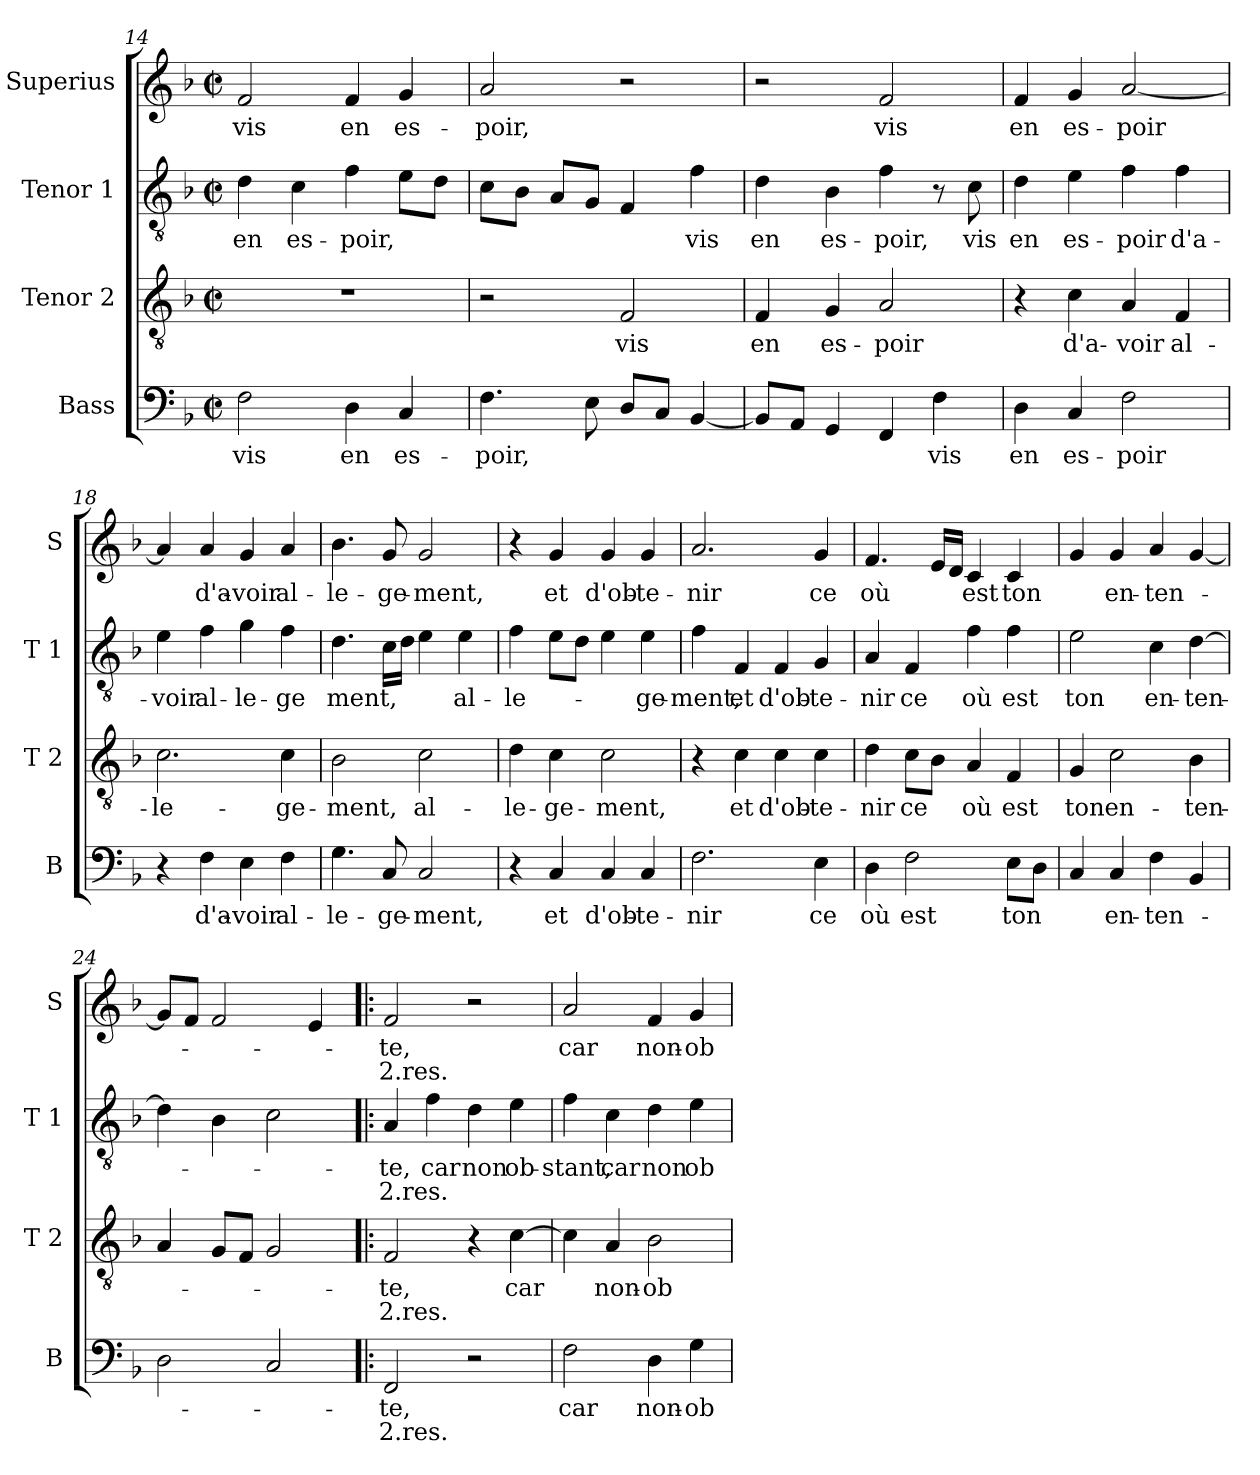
**kern	**text	**text	**kern	**text	**text	**kern	**text	**text	**kern	**text	**text
*part4	*part4	*part4	*part3	*part3	*part3	*part2	*part2	*part2	*part1	*part1	*part1
*staff4	*staff4	*staff4	*staff3	*staff3	*staff3	*staff2	*staff2	*staff2	*staff1	*staff1	*staff1
*I"Bass	*	*	*I"Tenor 2	*	*	*I"Tenor 1	*	*	*I"Superius	*	*
*I'B	*	*	*I'T 2	*	*	*I'T 1	*	*	*I'S	*	*
*clefF4	*	*	*clefGv2	*	*	*clefGv2	*	*	*clefG2	*	*
*k[b-]	*	*	*k[b-]	*	*	*k[b-]	*	*	*k[b-]	*	*
*F:	*	*	*F:	*	*	*F:	*	*	*F:	*	*
*M2/2	*	*	*M2/2	*	*	*M2/2	*	*	*M2/2	*	*
*met(c|)	*	*	*met(c|)	*	*	*met(c|)	*	*	*met(c|)	*	*
=14	=14	=14	=14	=14	=14	=14	=14	=14	=14	=14	=14
2F\	vis	.	1r	.	.	4d\	en	.	2f/	vis	.
.	.	.	.	.	.	4c\	es-	.	.	.	.
4D\	en	.	.	.	.	4f\	-poir,	.	4f/	en	.
4C/	es-	.	.	.	.	8e\L	.	.	4g/	es-	.
.	.	.	.	.	.	8d\J	.	.	.	.	.
=15	=15	=15	=15	=15	=15	=15	=15	=15	=15	=15	=15
4.F\	-poir,	.	2r	.	.	8c\L	.	.	2a/	-poir,	.
.	.	.	.	.	.	8B-\J	.	.	.	.	.
.	.	.	.	.	.	8A/L	.	.	.	.	.
8E\	.	.	.	.	.	8G/J	.	.	.	.	.
8D/L	.	.	2F/	vis	.	4F/	.	.	2r	.	.
8C/J	.	.	.	.	.	.	.	.	.	.	.
[4BB-/	.	.	.	.	.	4f\	vis	.	.	.	.
!!LO:PB:g=z
=16	=16	=16	=16	=16	=16	=16	=16	=16	=16	=16	=16
8BB-/L]	.	.	4F/	en	.	4d\	en	.	2r	.	.
8AA/J	.	.	.	.	.	.	.	.	.	.	.
4GG/	.	.	4G/	es-	.	4B-\	es-	.	.	.	.
4FF/	.	.	2A/	-poir	.	4f\	-poir,	.	2f/	vis	.
4F\	vis	.	.	.	.	8r	.	.	.	.	.
.	.	.	.	.	.	8c\	vis	.	.	.	.
=17	=17	=17	=17	=17	=17	=17	=17	=17	=17	=17	=17
4D\	en	.	4r	.	.	4d\	en	.	4f/	en	.
4C/	es-	.	4c\	d'a-	.	4e\	es-	.	4g/	es-	.
2F\	-poir	.	4A/	-voir	.	4f\	-poir	.	[2a/	-poir	.
.	.	.	4F/	al-	.	4f\	d'a-	.	.	.	.
=18	=18	=18	=18	=18	=18	=18	=18	=18	=18	=18	=18
4r	.	.	2.c\	-le-	.	4e\	-voir	.	4a/]	.	.
4F\	d'a-	.	.	.	.	4f\	al-	.	4a/	d'a-	.
4E\	-voir	.	.	.	.	4g\	-le-	.	4g/	-voir	.
4F\	al-	.	4c\	-ge-	.	4f\	-ge	.	4a/	al-	.
=19	=19	=19	=19	=19	=19	=19	=19	=19	=19	=19	=19
4.G\	-le-	.	2B-\	-ment,	.	4.d\	ment,	.	4.b-\	-le-	.
8C/	-ge-	.	.	.	.	16c\LL	.	.	8g/	-ge-	.
.	.	.	.	.	.	16d\JJ	.	.	.	.	.
2C/	-ment,	.	2c\	al-	.	4e\	.	.	2g/	-ment,	.
.	.	.	.	.	.	4e\	al-	.	.	.	.
=20	=20	=20	=20	=20	=20	=20	=20	=20	=20	=20	=20
4r	.	.	4d\	-le-	.	4f\	-le-	.	4r	.	.
4C/	et	.	4c\	-ge-	.	8e\L	.	.	4g/	et	.
.	.	.	.	.	.	8d\J	.	.	.	.	.
4C/	d'ob-	.	2c\	-ment,	.	4e\	.	.	4g/	d'ob-	.
4C/	-te-	.	.	.	.	4e\	-ge-	.	4g/	-te-	.
!!LO:LB:g=z
=21	=21	=21	=21	=21	=21	=21	=21	=21	=21	=21	=21
2.F\	-nir	.	4r	.	.	4f\	-ment,	.	2.a/	-nir	.
.	.	.	4c\	et	.	4F/	et	.	.	.	.
.	.	.	4c\	d'ob-	.	4F/	d'ob-	.	.	.	.
4E\	ce	.	4c\	-te-	.	4G/	-te-	.	4g/	ce	.
=22	=22	=22	=22	=22	=22	=22	=22	=22	=22	=22	=22
4D\	où	.	4d\	-nir	.	4A/	-nir	.	4.f/	où	.
2F\	est	.	8c\L	ce	.	4F/	ce	.	.	.	.
.	.	.	8B-\J	.	.	.	.	.	16e/LL	.	.
.	.	.	.	.	.	.	.	.	16d/JJ	.	.
.	.	.	4A/	où	.	4f\	où	.	4c/	est	.
8E\L	ton	.	4F/	est	.	4f\	est	.	4c/	ton	.
8D\J	.	.	.	.	.	.	.	.	.	.	.
=23	=23	=23	=23	=23	=23	=23	=23	=23	=23	=23	=23
4C/	.	.	4G/	ton	.	2e\	ton	.	4g/	.	.
4C/	en-	.	2c\	en-	.	.	.	.	4g/	en-	.
4F\	-ten-	.	.	.	.	4c\	en-	.	4a/	-ten-	.
4BB-/	.	.	4B-\	-ten-	.	[4d\	-ten-	.	[4g/	.	.
=24	=24	=24	=24	=24	=24	=24	=24	=24	=24	=24	=24
2D\	.	.	4A/	.	.	4d\]	.	.	8g/L]	.	.
.	.	.	.	.	.	.	.	.	8f/J	.	.
.	.	.	8G/L	.	.	4B-\	.	.	2f/	.	.
.	.	.	8F/J	.	.	.	.	.	.	.	.
2C/	.	.	2G/	.	.	2c\	.	.	.	.	.
.	.	.	.	.	.	.	.	.	4e/	.	.
=25!|:	=25!|:	=25!|:	=25!|:	=25!|:	=25!|:	=25!|:	=25!|:	=25!|:	=25!|:	=25!|:	=25!|:
2FF/	-te,	2.res.	2F/	-te,	2.res.	4A/	-te,	2.res.	2f/	-te,	2.res.
.	.	.	.	.	.	4f\	car	.	.	.	.
2r	.	.	4r	.	.	4d\	non	.	2r	.	.
.	.	.	[4c\	car	.	4e\	ob-	.	.	.	.
!!LO:LB:g=z
=26	=26	=26	=26	=26	=26	=26	=26	=26	=26	=26	=26
2F\	car	.	4c\]	.	.	4f\	-stant,	.	2a/	car	.
.	.	.	4A/	non-	.	4c\	car	.	.	.	.
4D\	non-	.	2B-\	-ob-	.	4d\	non	.	4f/	non-	.
4G\	-ob-	.	.	.	.	4e\	ob-	.	4g/	-ob-	.
=	=	=	=	=	=	=	=	=	=	=	=
*-	*-	*-	*-	*-	*-	*-	*-	*-	*-	*-	*-
